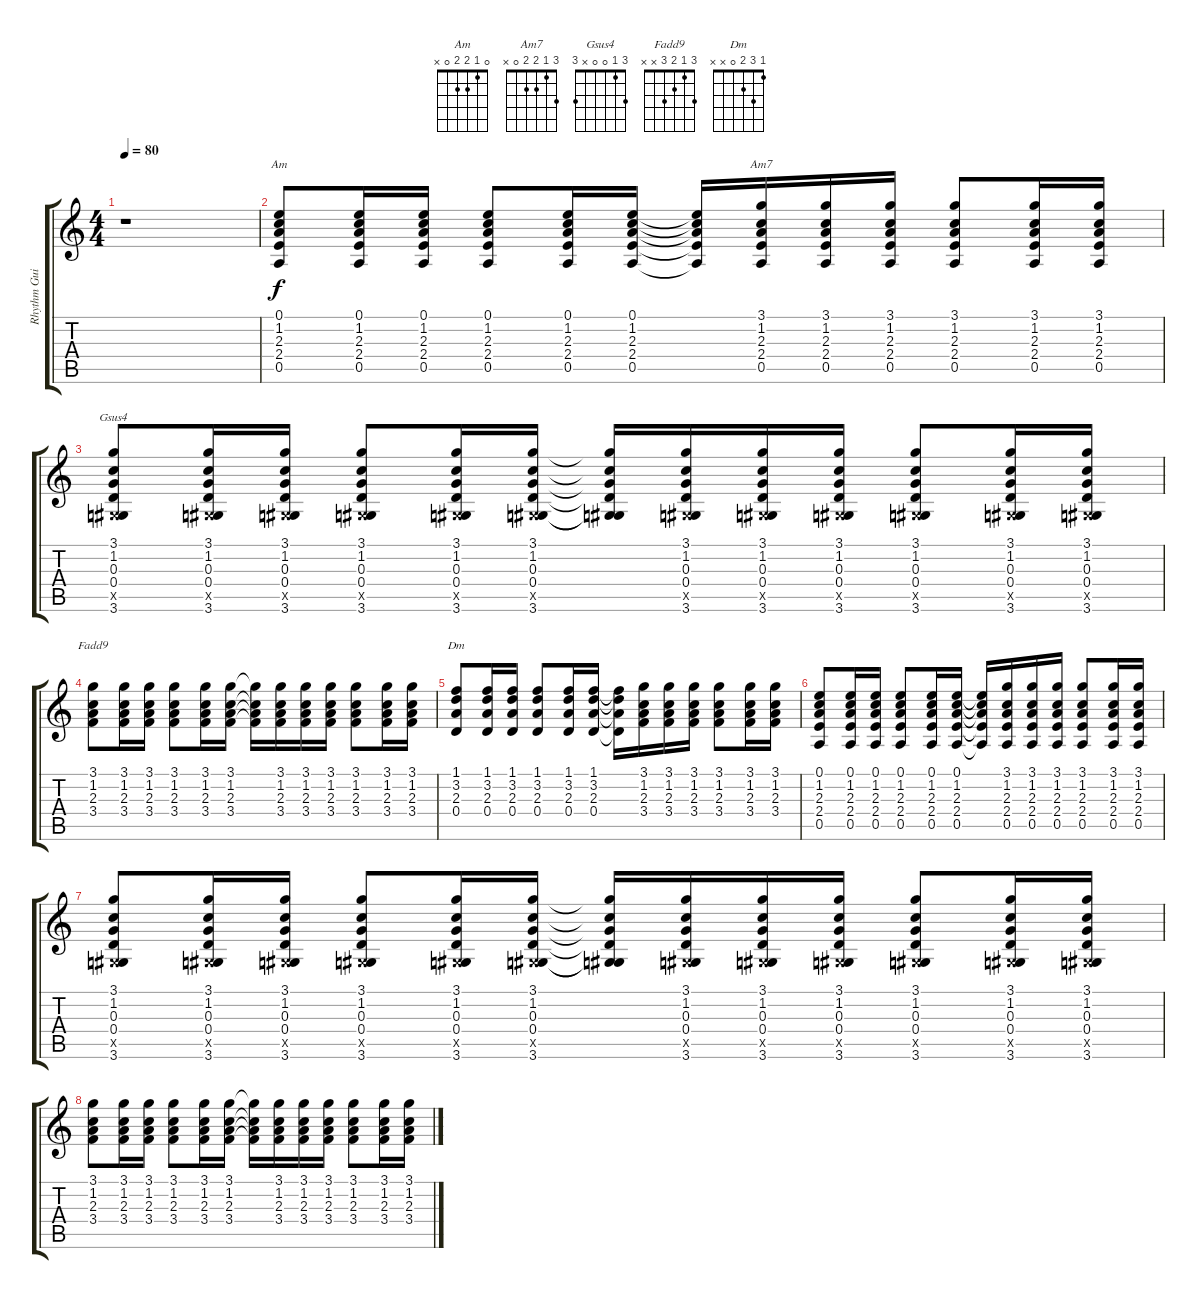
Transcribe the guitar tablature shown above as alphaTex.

\track ("Rhythm Guitar" "Rhythm Gui") {instrument acousticguitarsteel}
\staff {score tabs}
\tuning (E4 B3 G3 D3 A2 E2) {hide}
\chord ("Am" 0 1 2 2 0 x)
\chord ("Am7" 3 1 2 2 0 x)
\chord ("Gsus4" 3 1 0 0 x 3)
\chord ("Fadd9" 3 1 2 3 x x)
\chord ("Dm" 1 3 2 0 x x)
\ts (4 4)
\section ("" "")
\tempo 80
\clef g2
\ks c
r.1{dy f instrument acousticguitarsteel} |
(0.1 1.2 2.3 2.4 0.5).8{ch "Am"} (0.1 1.2 2.3 2.4 0.5).16 (0.1 1.2 2.3 2.4 0.5).16 (0.1 1.2 2.3 2.4 0.5).8 (0.1 1.2 2.3 2.4 0.5).16 (0.1 1.2 2.3 2.4 0.5).16 (0.1{t} 1.2{t} 2.3{t} 2.4{t} 0.5{t}).16 (3.1 1.2 2.3 2.4 0.5).16{ch "Am7"} (3.1 1.2 2.3 2.4 0.5).16 (3.1 1.2 2.3 2.4 0.5).16 (3.1 1.2 2.3 2.4 0.5).8 (3.1 1.2 2.3 2.4 0.5).16 (3.1 1.2 2.3 2.4 0.5).16 |
(3.1 1.2 0.3 0.4 -1.5{x} 3.6).8{ch "Gsus4"} (3.1 1.2 0.3 0.4 -1.5{x} 3.6).16 (3.1 1.2 0.3 0.4 -1.5{x} 3.6).16 (3.1 1.2 0.3 0.4 -1.5{x} 3.6).8 (3.1 1.2 0.3 0.4 -1.5{x} 3.6).16 (3.1 1.2 0.3 0.4 -1.5{x} 3.6).16 (3.1{t} 1.2{t} 0.3{t} 0.4{t} -1.5{t} 3.6{t}).16 (3.1 1.2 0.3 0.4 -1.5{x} 3.6).16 (3.1 1.2 0.3 0.4 -1.5{x} 3.6).16 (3.1 1.2 0.3 0.4 -1.5{x} 3.6).16 (3.1 1.2 0.3 0.4 -1.5{x} 3.6).8 (3.1 1.2 0.3 0.4 -1.5{x} 3.6).16 (3.1 1.2 0.3 0.4 -1.5{x} 3.6).16 |
(3.1 1.2 2.3 3.4).8{ch "Fadd9"} (3.1 1.2 2.3 3.4).16 (3.1 1.2 2.3 3.4).16 (3.1 1.2 2.3 3.4).8 (3.1 1.2 2.3 3.4).16 (3.1 1.2 2.3 3.4).16 (3.1{t} 1.2{t} 2.3{t} 3.4{t}).16 (3.1 1.2 2.3 3.4).16 (3.1 1.2 2.3 3.4).16 (3.1 1.2 2.3 3.4).16 (3.1 1.2 2.3 3.4).8 (3.1 1.2 2.3 3.4).16 (3.1 1.2 2.3 3.4).16 |
(1.1 3.2 2.3 0.4).8{ch "Dm"} (1.1 3.2 2.3 0.4).16 (1.1 3.2 2.3 0.4).16 (1.1 3.2 2.3 0.4).8 (1.1 3.2 2.3 0.4).16 (1.1 3.2 2.3 0.4).16 (1.1{t} 3.2{t} 2.3{t} 0.4{t}).16 (3.1 1.2 2.3 3.4).16 (3.1 1.2 2.3 3.4).16 (3.1 1.2 2.3 3.4).16 (3.1 1.2 2.3 3.4).8 (3.1 1.2 2.3 3.4).16 (3.1 1.2 2.3 3.4).16 |
(0.1 1.2 2.3 2.4 0.5).8 (0.1 1.2 2.3 2.4 0.5).16 (0.1 1.2 2.3 2.4 0.5).16 (0.1 1.2 2.3 2.4 0.5).8 (0.1 1.2 2.3 2.4 0.5).16 (0.1 1.2 2.3 2.4 0.5).16 (0.1{t} 1.2{t} 2.3{t} 2.4{t} 0.5{t}).16 (3.1 1.2 2.3 2.4 0.5).16 (3.1 1.2 2.3 2.4 0.5).16 (3.1 1.2 2.3 2.4 0.5).16 (3.1 1.2 2.3 2.4 0.5).8 (3.1 1.2 2.3 2.4 0.5).16 (3.1 1.2 2.3 2.4 0.5).16 |
(3.1 1.2 0.3 0.4 -1.5{x} 3.6).8 (3.1 1.2 0.3 0.4 -1.5{x} 3.6).16 (3.1 1.2 0.3 0.4 -1.5{x} 3.6).16 (3.1 1.2 0.3 0.4 -1.5{x} 3.6).8 (3.1 1.2 0.3 0.4 -1.5{x} 3.6).16 (3.1 1.2 0.3 0.4 -1.5{x} 3.6).16 (3.1{t} 1.2{t} 0.3{t} 0.4{t} -1.5{t} 3.6{t}).16 (3.1 1.2 0.3 0.4 -1.5{x} 3.6).16 (3.1 1.2 0.3 0.4 -1.5{x} 3.6).16 (3.1 1.2 0.3 0.4 -1.5{x} 3.6).16 (3.1 1.2 0.3 0.4 -1.5{x} 3.6).8 (3.1 1.2 0.3 0.4 -1.5{x} 3.6).16 (3.1 1.2 0.3 0.4 -1.5{x} 3.6).16 |
(3.1 1.2 2.3 3.4).8 (3.1 1.2 2.3 3.4).16 (3.1 1.2 2.3 3.4).16 (3.1 1.2 2.3 3.4).8 (3.1 1.2 2.3 3.4).16 (3.1 1.2 2.3 3.4).16 (3.1{t} 1.2{t} 2.3{t} 3.4{t}).16 (3.1 1.2 2.3 3.4).16 (3.1 1.2 2.3 3.4).16 (3.1 1.2 2.3 3.4).16 (3.1 1.2 2.3 3.4).8 (3.1 1.2 2.3 3.4).16 (3.1 1.2 2.3 3.4).16
